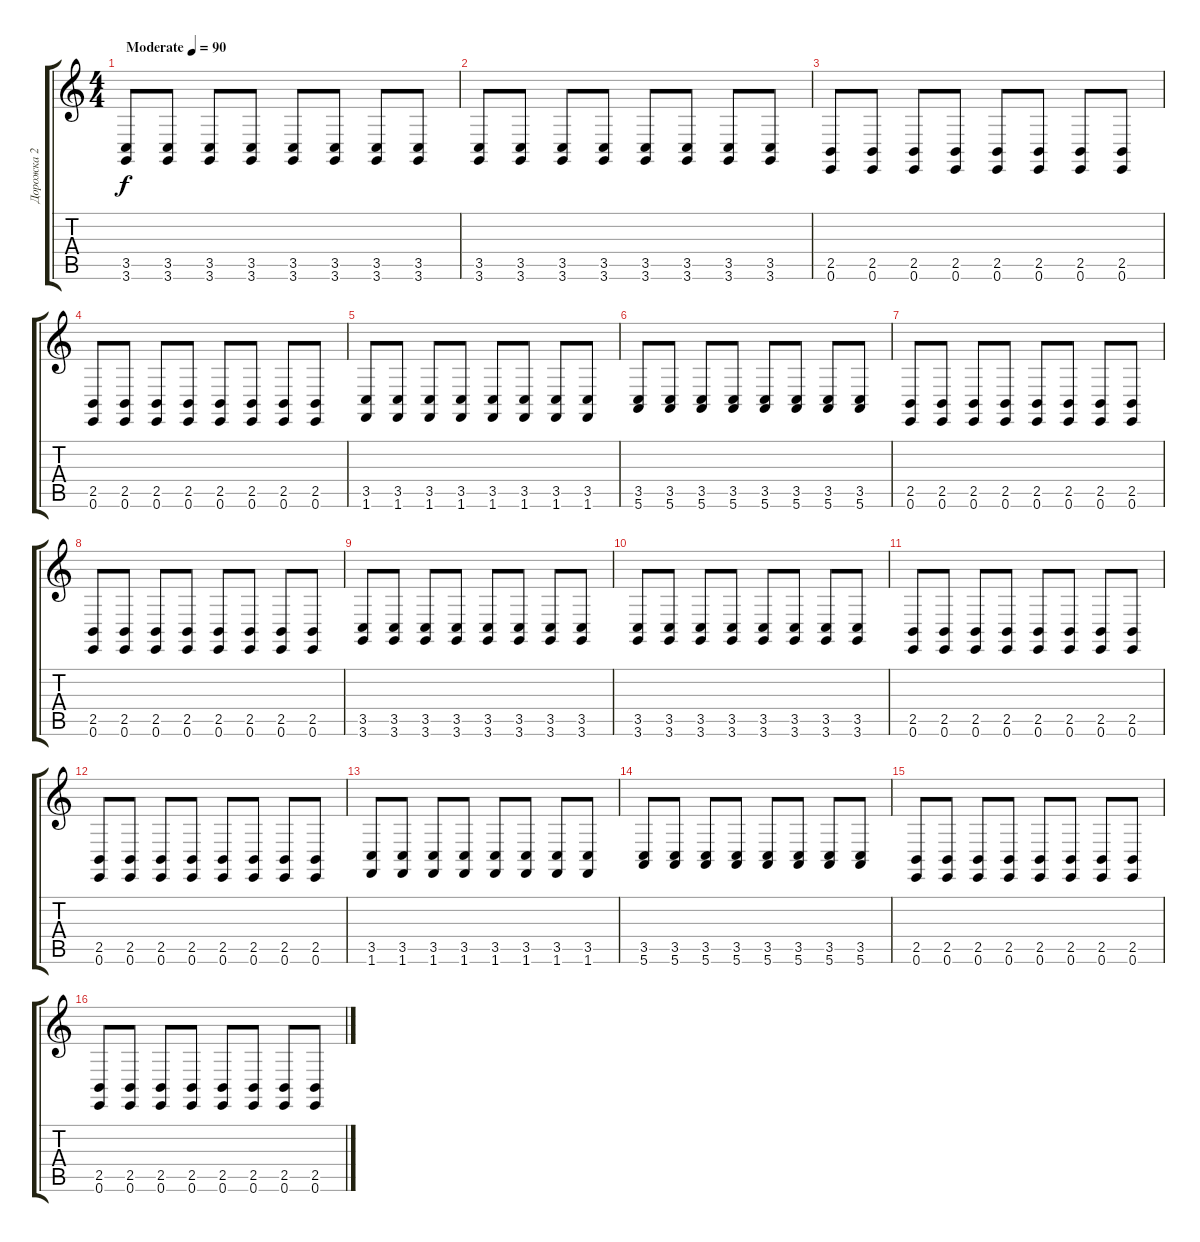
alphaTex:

\track ("Дорожка 2" "Дорожка 2") {instrument acousticgrandpiano}
\staff {score tabs}
\tuning (E4 B3 G3 D3 A2 E2) {hide}
\ts (4 4)
\tempo (90 "Moderate")
\clef g2
\ks c
(3.5 3.6).8{dy f instrument acousticgrandpiano} (3.5 3.6).8 (3.5 3.6).8 (3.5 3.6).8 (3.5 3.6).8 (3.5 3.6).8 (3.5 3.6).8 (3.5 3.6).8 |
(3.5 3.6).8 (3.5 3.6).8 (3.5 3.6).8 (3.5 3.6).8 (3.5 3.6).8 (3.5 3.6).8 (3.5 3.6).8 (3.5 3.6).8 |
(2.5 0.6).8 (2.5 0.6).8 (2.5 0.6).8 (2.5 0.6).8 (2.5 0.6).8 (2.5 0.6).8 (2.5 0.6).8 (2.5 0.6).8 |
(2.5 0.6).8 (2.5 0.6).8 (2.5 0.6).8 (2.5 0.6).8 (2.5 0.6).8 (2.5 0.6).8 (2.5 0.6).8 (2.5 0.6).8 |
(3.5 1.6).8 (3.5 1.6).8 (3.5 1.6).8 (3.5 1.6).8 (3.5 1.6).8 (3.5 1.6).8 (3.5 1.6).8 (3.5 1.6).8 |
(3.5 5.6).8 (3.5 5.6).8 (3.5 5.6).8 (3.5 5.6).8 (3.5 5.6).8 (3.5 5.6).8 (3.5 5.6).8 (3.5 5.6).8 |
(2.5 0.6).8 (2.5 0.6).8 (2.5 0.6).8 (2.5 0.6).8 (2.5 0.6).8 (2.5 0.6).8 (2.5 0.6).8 (2.5 0.6).8 |
(2.5 0.6).8 (2.5 0.6).8 (2.5 0.6).8 (2.5 0.6).8 (2.5 0.6).8 (2.5 0.6).8 (2.5 0.6).8 (2.5 0.6).8 |
(3.5 3.6).8 (3.5 3.6).8 (3.5 3.6).8 (3.5 3.6).8 (3.5 3.6).8 (3.5 3.6).8 (3.5 3.6).8 (3.5 3.6).8 |
(3.5 3.6).8 (3.5 3.6).8 (3.5 3.6).8 (3.5 3.6).8 (3.5 3.6).8 (3.5 3.6).8 (3.5 3.6).8 (3.5 3.6).8 |
(2.5 0.6).8 (2.5 0.6).8 (2.5 0.6).8 (2.5 0.6).8 (2.5 0.6).8 (2.5 0.6).8 (2.5 0.6).8 (2.5 0.6).8 |
(2.5 0.6).8 (2.5 0.6).8 (2.5 0.6).8 (2.5 0.6).8 (2.5 0.6).8 (2.5 0.6).8 (2.5 0.6).8 (2.5 0.6).8 |
(3.5 1.6).8 (3.5 1.6).8 (3.5 1.6).8 (3.5 1.6).8 (3.5 1.6).8 (3.5 1.6).8 (3.5 1.6).8 (3.5 1.6).8 |
(3.5 5.6).8 (3.5 5.6).8 (3.5 5.6).8 (3.5 5.6).8 (3.5 5.6).8 (3.5 5.6).8 (3.5 5.6).8 (3.5 5.6).8 |
(2.5 0.6).8 (2.5 0.6).8 (2.5 0.6).8 (2.5 0.6).8 (2.5 0.6).8 (2.5 0.6).8 (2.5 0.6).8 (2.5 0.6).8 |
(2.5 0.6).8 (2.5 0.6).8 (2.5 0.6).8 (2.5 0.6).8 (2.5 0.6).8 (2.5 0.6).8 (2.5 0.6).8 (2.5 0.6).8
